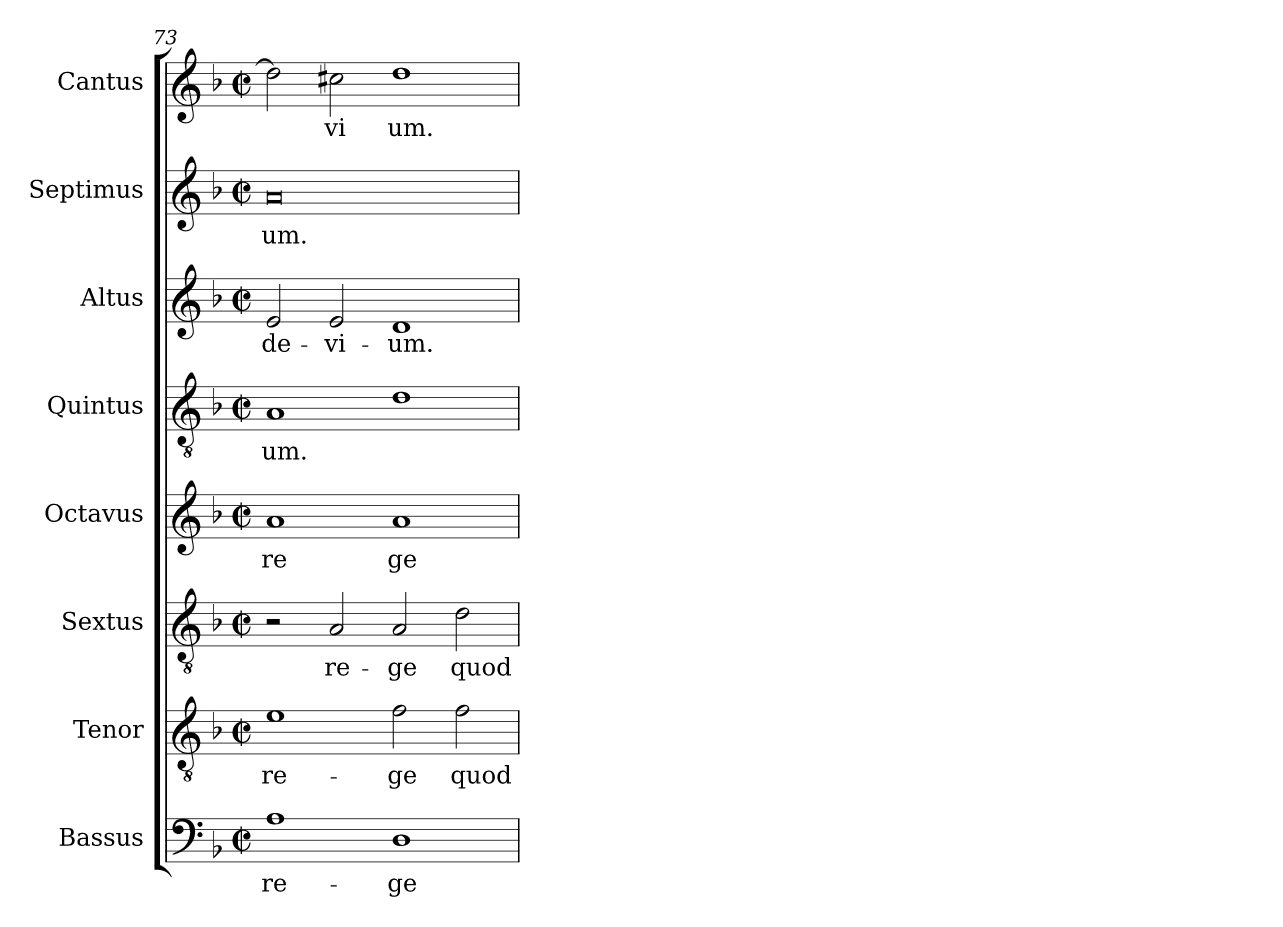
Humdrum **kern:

**kern	**text	**kern	**text	**kern	**text	**kern	**text	**kern	**text	**kern	**text	**kern	**text	**kern	**text
*part8	*part8	*part7	*part7	*part6	*part6	*part5	*part5	*part4	*part4	*part3	*part3	*part2	*part2	*part1	*part1
*staff8	*staff8	*staff7	*staff7	*staff6	*staff6	*staff5	*staff5	*staff4	*staff4	*staff3	*staff3	*staff2	*staff2	*staff1	*staff1
*I"Bassus	*	*I"Tenor	*	*I"Sextus	*	*I"Octavus	*	*I"Quintus	*	*I"Altus	*	*I"Septimus	*	*I"Cantus	*
*clefF4	*	*clefGv2	*	*clefGv2	*	*clefG2	*	*clefGv2	*	*clefG2	*	*clefG2	*	*clefG2	*
*k[b-]	*	*k[b-]	*	*k[b-]	*	*k[b-]	*	*k[b-]	*	*k[b-]	*	*k[b-]	*	*k[b-]	*
*F:	*	*F:	*	*F:	*	*F:	*	*F:	*	*F:	*	*F:	*	*F:	*
*M2/2	*	*M2/2	*	*M2/2	*	*M2/2	*	*M2/2	*	*M2/2	*	*M2/2	*	*M2/2	*
*met(c|)	*	*met(c|)	*	*met(c|)	*	*met(c|)	*	*met(c|)	*	*met(c|)	*	*met(c|)	*	*met(c|)	*
=73	=73	=73	=73	=73	=73	=73	=73	=73	=73	=73	=73	=73	=73	=73	=73
!	!LO:LY:b:cj	!	!LO:LY:b:cj	!	!	!	!LO:LY:b:cj	!	!LO:LY:b	!	!LO:LY:b:cj	!	!LO:LY:b:cj	!	!
1A	re-	1e	re-	2r	.	1a	re	1A	um.	2e/	de-	0a	um.	2dd\]	.
!	!	!	!	!	!LO:LY:b:cj	!	!	!	!	!	!LO:LY:b:cj	!	!	!	!LO:LY:b:cj
.	.	.	.	2A/	re-	.	.	.	.	2e/	-vi-	.	.	2cc#X\	vi
!	!LO:LY:b:cj	!	!LO:LY:b:cj	!	!LO:LY:b:cj	!	!LO:LY:b:cj	!	!	!	!LO:LY:b:cj	!	!	!	!LO:LY:b:cj
1D	-ge	2f\	-ge	2A/	-ge	1a	ge	1d	.	1d	-um.	.	.	1dd	um.
!	!	!	!LO:LY:b:cj	!	!LO:LY:b:cj	!	!	!	!	!	!	!	!	!	!
.	.	2f\	quod	2d\	quod	.	.	.	.	.	.	.	.	.	.
=	=	=	=	=	=	=	=	=	=	=	=	=	=	=	=
*-	*-	*-	*-	*-	*-	*-	*-	*-	*-	*-	*-	*-	*-	*-	*-
